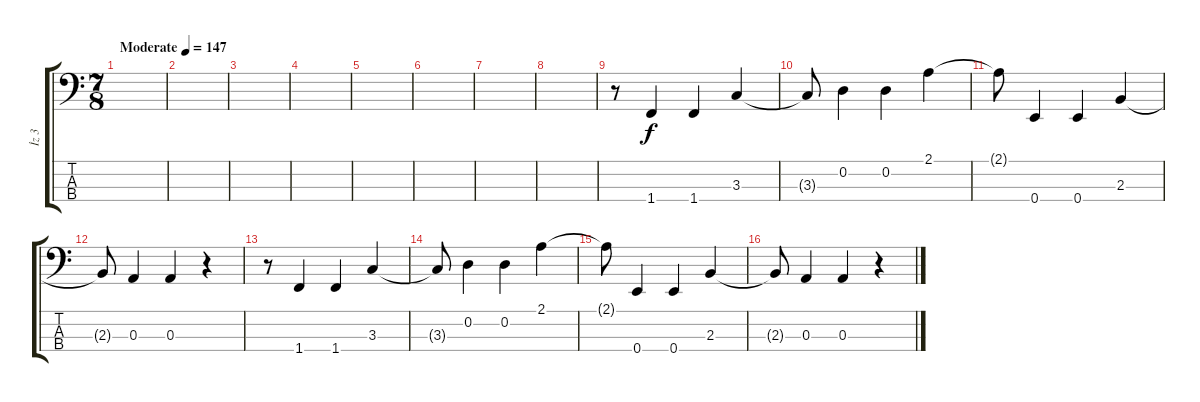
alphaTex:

\track ("İz 3" "İz 3") {instrument electricbassfinger}
\staff {score tabs}
\tuning (G2 D2 A1 E1) {hide}
\ts (7 8)
\tempo (147 "Moderate")
\clef f4
\ks c
|
|
|
|
|
|
|
|
r.8 1.4.4 1.4.4 3.3.4 |
3.3{t}.8 0.2.4 0.2.4 2.1.4 |
2.1{t}.8 0.4.4 0.4.4 2.3.4 |
2.3{t}.8 0.3.4 0.3.4 r.4 |
r.8 1.4.4 1.4.4 3.3.4 |
3.3{t}.8 0.2.4 0.2.4 2.1.4 |
2.1{t}.8 0.4.4 0.4.4 2.3.4 |
2.3{t}.8 0.3.4 0.3.4 r.4
